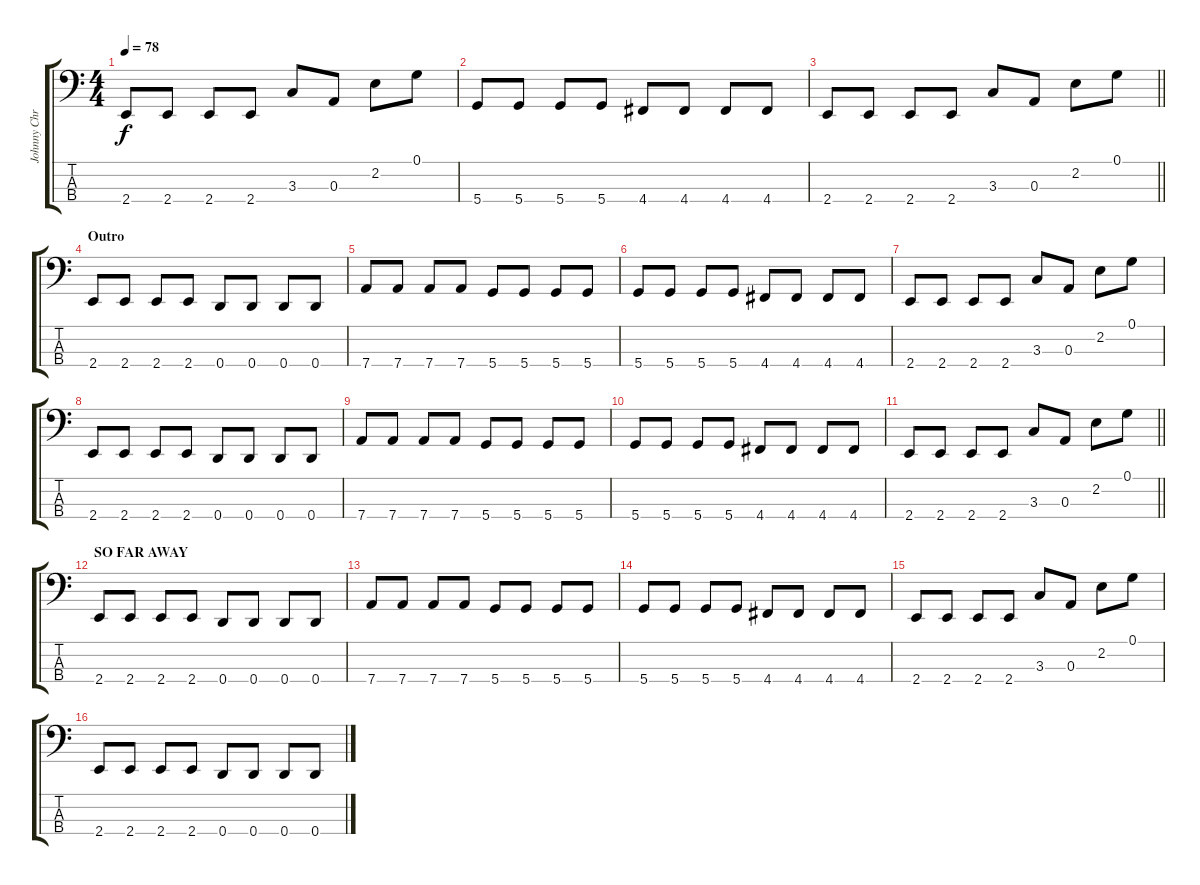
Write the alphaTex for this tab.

\track ("Johnny Christ" "Johnny Chr") {instrument acousticbass}
\staff {score tabs}
\tuning (G2 D2 A1 D1) {hide}
\ts (4 4)
\tempo 78
\clef f4
\ks c
2.4.8{dy f} 2.4.8 2.4.8 2.4.8 3.3.8 0.3.8 2.2.8 0.1.8 |
5.4.8 5.4.8 5.4.8 5.4.8 4.4.8 4.4.8 4.4.8 4.4.8 |
\barLineRight lightlight
2.4.8 2.4.8 2.4.8 2.4.8 3.3.8 0.3.8 2.2.8 0.1.8 |
\section ("" "Outro")
2.4.8 2.4.8 2.4.8 2.4.8 0.4.8 0.4.8 0.4.8 0.4.8 |
7.4.8 7.4.8 7.4.8 7.4.8 5.4.8 5.4.8 5.4.8 5.4.8 |
5.4.8 5.4.8 5.4.8 5.4.8 4.4.8 4.4.8 4.4.8 4.4.8 |
2.4.8 2.4.8 2.4.8 2.4.8 3.3.8 0.3.8 2.2.8 0.1.8 |
2.4.8 2.4.8 2.4.8 2.4.8 0.4.8 0.4.8 0.4.8 0.4.8 |
7.4.8 7.4.8 7.4.8 7.4.8 5.4.8 5.4.8 5.4.8 5.4.8 |
5.4.8 5.4.8 5.4.8 5.4.8 4.4.8 4.4.8 4.4.8 4.4.8 |
\barLineRight lightlight
2.4.8 2.4.8 2.4.8 2.4.8 3.3.8 0.3.8 2.2.8 0.1.8 |
\section ("" "SO FAR AWAY")
2.4.8 2.4.8 2.4.8 2.4.8 0.4.8 0.4.8 0.4.8 0.4.8 |
7.4.8 7.4.8 7.4.8 7.4.8 5.4.8 5.4.8 5.4.8 5.4.8 |
5.4.8 5.4.8 5.4.8 5.4.8 4.4.8 4.4.8 4.4.8 4.4.8 |
2.4.8 2.4.8 2.4.8 2.4.8 3.3.8 0.3.8 2.2.8 0.1.8 |
2.4.8 2.4.8 2.4.8 2.4.8 0.4.8 0.4.8 0.4.8 0.4.8
